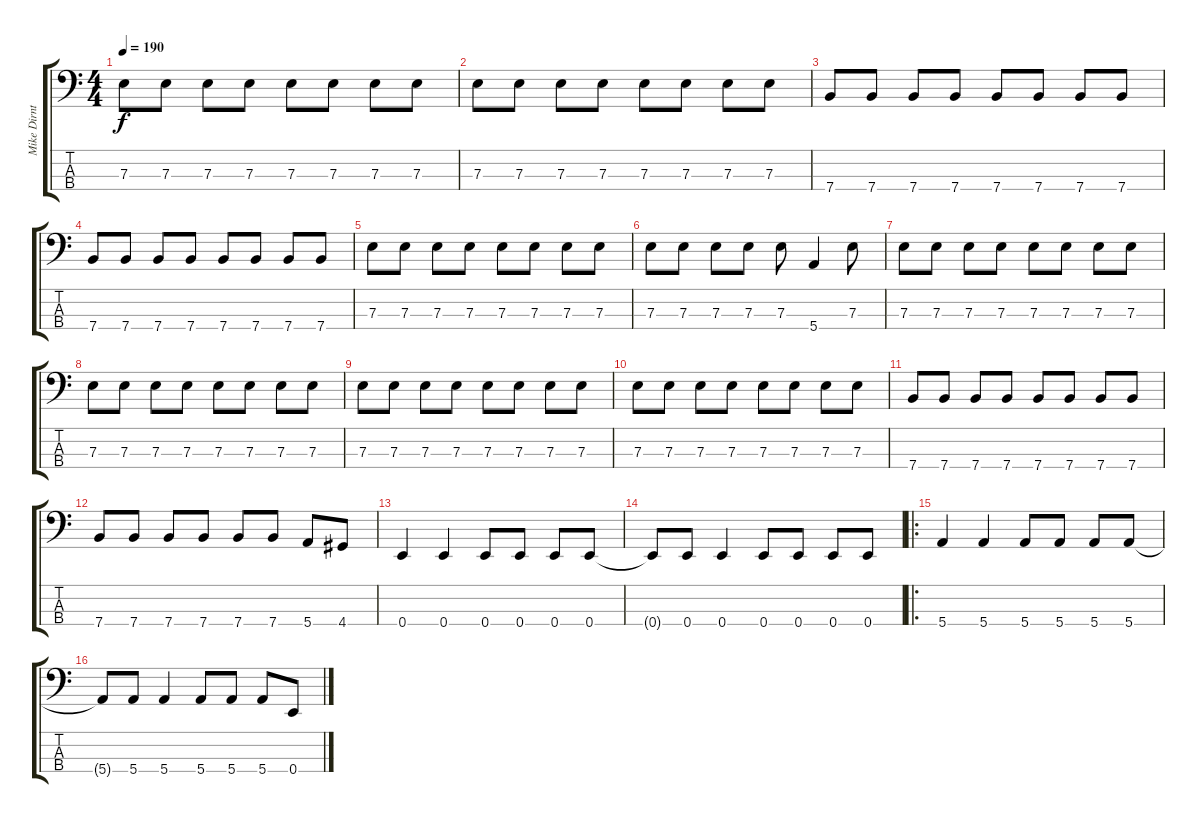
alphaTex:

\track ("Mike Dirnt" "Mike Dirnt") {instrument electricbasspick}
\staff {score tabs}
\tuning (G2 D2 A1 E1) {hide}
\ts (4 4)
\tempo 190
\clef f4
\ks c
7.3.8{dy f} 7.3.8 7.3.8 7.3.8 7.3.8 7.3.8 7.3.8 7.3.8 |
7.3.8 7.3.8 7.3.8 7.3.8 7.3.8 7.3.8 7.3.8 7.3.8 |
7.4.8 7.4.8 7.4.8 7.4.8 7.4.8 7.4.8 7.4.8 7.4.8 |
7.4.8 7.4.8 7.4.8 7.4.8 7.4.8 7.4.8 7.4.8 7.4.8 |
7.3.8 7.3.8 7.3.8 7.3.8 7.3.8 7.3.8 7.3.8 7.3.8 |
7.3.8 7.3.8 7.3.8 7.3.8 7.3.8 5.4.4 7.3.8 |
7.3.8 7.3.8 7.3.8 7.3.8 7.3.8 7.3.8 7.3.8 7.3.8 |
7.3.8 7.3.8 7.3.8 7.3.8 7.3.8 7.3.8 7.3.8 7.3.8 |
7.3.8 7.3.8 7.3.8 7.3.8 7.3.8 7.3.8 7.3.8 7.3.8 |
7.3.8 7.3.8 7.3.8 7.3.8 7.3.8 7.3.8 7.3.8 7.3.8 |
7.4.8 7.4.8 7.4.8 7.4.8 7.4.8 7.4.8 7.4.8 7.4.8 |
7.4.8 7.4.8 7.4.8 7.4.8 7.4.8 7.4.8 5.4.8 4.4.8 |
0.4.4 0.4.4 0.4.8 0.4.8 0.4.8 0.4.8 |
0.4{t}.8 0.4.8 0.4.4 0.4.8 0.4.8 0.4.8 0.4.8 |
\ro
5.4.4 5.4.4 5.4.8 5.4.8 5.4.8 5.4.8 |
5.4{t}.8 5.4.8 5.4.4 5.4.8 5.4.8 5.4.8 0.4.8
